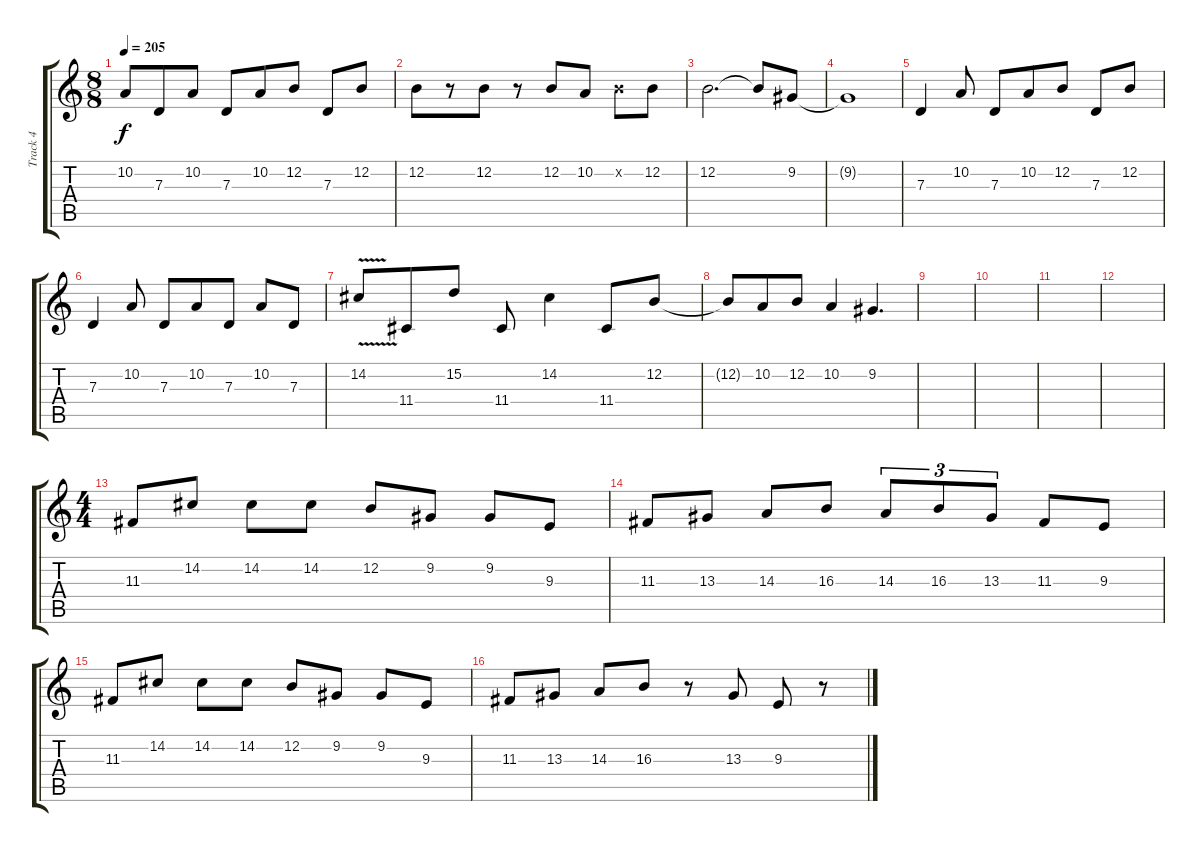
\track ("Track 4" "Track 4") {instrument stringensemble1}
\staff {score tabs}
\tuning (E4 B3 G3 D3 A2 E2) {hide}
\ts (8 8)
\tempo 205
\clef g2
\ks c
10.2.8{dy f} 7.3.8 10.2.8 7.3.8 10.2.8 12.2.8 7.3.8 12.2.8 |
12.2.8 r.8 12.2.8 r.8 12.2.8 10.2.8 12.2{x}.8 12.2.8 |
12.2.2{d} 12.2{t}.8 9.2.8 |
9.2{t}.1 |
7.3.4 10.2.8 7.3.8 10.2.8 12.2.8 7.3.8 12.2.8 |
7.3.4 10.2.8 7.3.8 10.2.8 7.3.8 10.2.8 7.3.8 |
14.2{v}.8 11.4.8 15.2.8 11.4.8 14.2.4 11.4.8 12.2.8 |
12.2{t}.8 10.2.8 12.2.8 10.2.4 9.2.4{d} |
|
|
|
|
\ts (4 4)
11.3.8 14.2.8 14.2.8 14.2.8 12.2.8 9.2.8 9.2.8 9.3.8 |
11.3.8 13.3.8 14.3.8 16.3.8 14.3.8{tu (3 2)} 16.3.8{tu (3 2)} 13.3.8{tu (3 2)} 11.3.8 9.3.8 |
11.3.8 14.2.8 14.2.8 14.2.8 12.2.8 9.2.8 9.2.8 9.3.8 |
11.3.8 13.3.8 14.3.8 16.3.8 r.8 13.3.8 9.3.8 r.8
